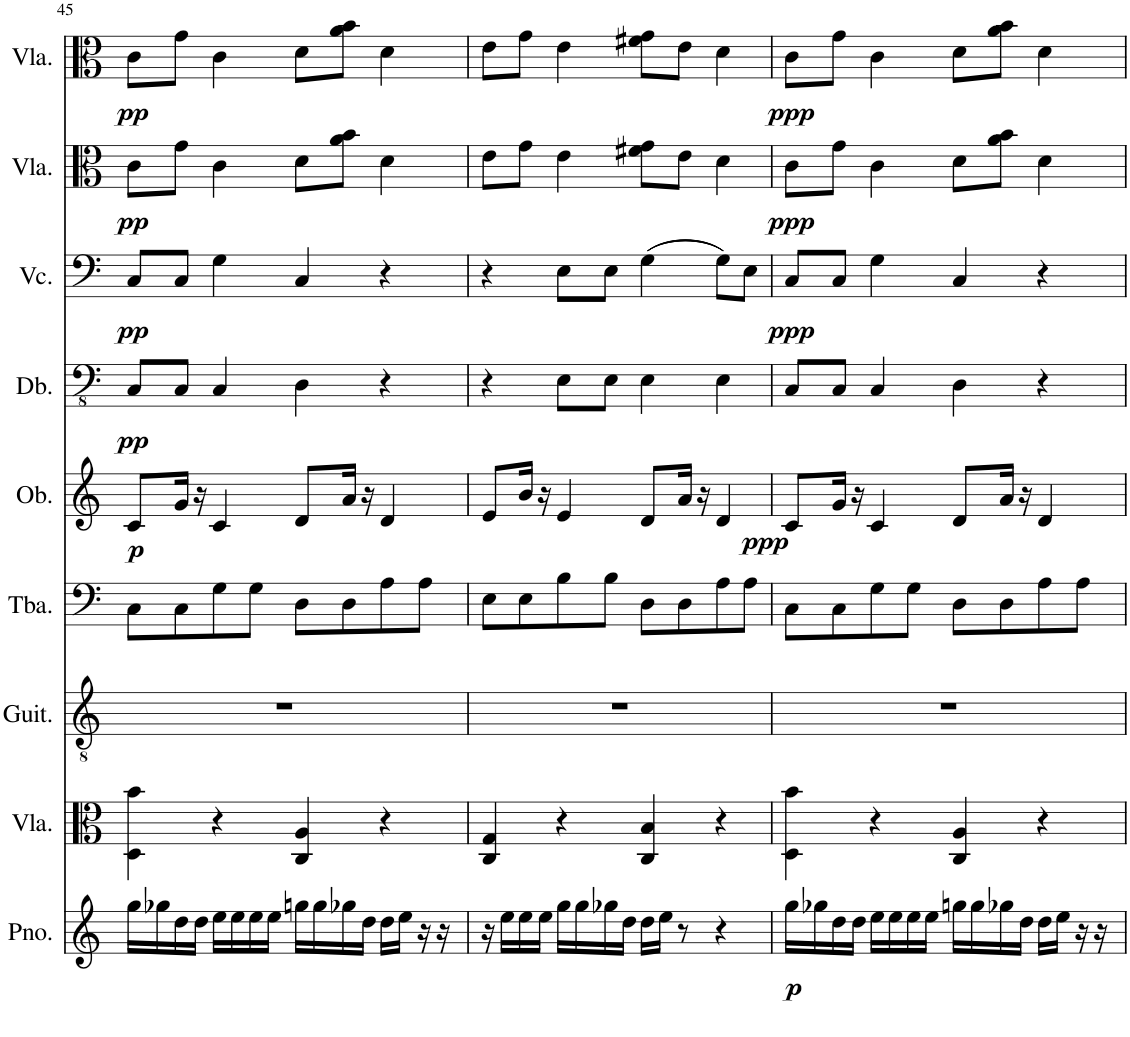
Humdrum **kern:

**kern	**dynam	**kern	**kern	**kern	**kern	**dynam	**kern	**dynam	**kern	**dynam	**kern	**dynam	**kern	**dynam
*part9	*part9	*part8	*part7	*part6	*part5	*part5	*part4	*part4	*part3	*part3	*part2	*part2	*part1	*part1
*staff9	*staff9	*staff8	*staff7	*staff6	*staff5	*staff5	*staff4	*staff4	*staff3	*staff3	*staff2	*staff2	*staff1	*staff1
*I"Piano	*	*I"Viola	*I"Classical Guitar	*I"Tuba	*I"Oboe	*	*I"Double Bass	*	*I"Violoncello	*	*I"Viola	*	*I"Viola	*
*I'Pno.	*	*I'Vla.	*I'Guit.	*I'Tba.	*I'Ob.	*	*I'Db.	*	*I'Vc.	*	*I'Vla.	*	*I'Vla.	*
!!LO:PB:g=z
*clefG2	*	*clefC3	*clefGv2	*clefF4	*clefG2	*	*clefFv4	*	*clefF4	*	*clefC3	*	*clefC3	*
*	*	*	*	*	*	*	*Trd7c12	*	*	*	*	*	*	*
*k[]	*	*k[]	*k[]	*k[]	*k[]	*	*k[]	*	*k[]	*	*k[]	*	*k[]	*
*M4/4	*	*M4/4	*M4/4	*M4/4	*M4/4	*	*M4/4	*	*M4/4	*	*M4/4	*	*M4/4	*
=45	=45	=45	=45	=45	=45	=45	=45	=45	=45	=45	=45	=45	=45	=45
!	!	!	!	!	!	!LO:DY:b	!	!LO:DY:b	!	!LO:DY:b	!	!LO:DY:b	!	!LO:DY:b
16gg\LL	.	4D\ 4b\	1r	8C\L	8c/L	p	8CC/L	pp	8C/L	pp	8c\L	pp	8c\L	pp
16gg-X\	.	.	.	.	.	.	.	.	.	.	.	.	.	.
16dd\	.	.	.	8C\	16g/Jk	.	8CC/J	.	8C/J	.	8g\J	.	8g\J	.
16dd\JJ	.	.	.	.	16r	.	.	.	.	.	.	.	.	.
16ee\LL	.	4r	.	8G\	4c/	.	4CC/	.	4G\	.	4c\	.	4c\	.
16ee\	.	.	.	.	.	.	.	.	.	.	.	.	.	.
16ee\	.	.	.	8G\J	.	.	.	.	.	.	.	.	.	.
16ee\JJ	.	.	.	.	.	.	.	.	.	.	.	.	.	.
16ggn\LL	.	4C/ 4A/	.	8D\L	8d/L	.	4DD\	.	4C/	.	8d\L	.	8d\L	.
16gg\	.	.	.	.	.	.	.	.	.	.	.	.	.	.
16gg-X\	.	.	.	8D\	16a/Jk	.	.	.	.	.	8a\ 8b\J	.	8a\ 8b\J	.
16dd\JJ	.	.	.	.	16r	.	.	.	.	.	.	.	.	.
16dd\LL	.	4r	.	8A\	4d/	.	4r	.	4r	.	4d\	.	4d\	.
16ee\JJ	.	.	.	.	.	.	.	.	.	.	.	.	.	.
16r	.	.	.	8A\J	.	.	.	.	.	.	.	.	.	.
16r	.	.	.	.	.	.	.	.	.	.	.	.	.	.
=46	=46	=46	=46	=46	=46	=46	=46	=46	=46	=46	=46	=46	=46	=46
16r	.	4C/ 4G/	1r	8E\L	8e/L	.	4r	.	4r	.	8e\L	.	8e\L	.
16ee\LL	.	.	.	.	.	.	.	.	.	.	.	.	.	.
16ee\	.	.	.	8E\	16b/Jk	.	.	.	.	.	8g\J	.	8g\J	.
16ee\JJ	.	.	.	.	16r	.	.	.	.	.	.	.	.	.
16gg\LL	.	4r	.	8B\	4e/	.	8EE\L	.	8E\L	.	4e\	.	4e\	.
16gg\	.	.	.	.	.	.	.	.	.	.	.	.	.	.
16gg-X\	.	.	.	8B\J	.	.	8EE\J	.	8E\J	.	.	.	.	.
16dd\JJ	.	.	.	.	.	.	.	.	.	.	.	.	.	.
16dd\LL	.	4C/ 4B/	.	8D\L	8d/L	.	4EE\	.	((4G\	.	8f#X\ 8g\L	.	8f#X\ 8g\L	.
16ee\JJ	.	.	.	.	.	.	.	.	.	.	.	.	.	.
8r	.	.	.	8D\	16a/Jk	.	.	.	.	.	8e\J	.	8e\J	.
.	.	.	.	.	16r	.	.	.	.	.	.	.	.	.
4r	.	4r	.	8A\	4d/	.	4EE\	.	8G\L))	.	4d\	.	4d\	.
.	.	.	.	8A\J	.	.	.	.	8E\J	.	.	.	.	.
=47	=47	=47	=47	=47	=47	=47	=47	=47	=47	=47	=47	=47	=47	=47
!	!LO:DY:b	!	!	!	!	!LO:DY:b	!	!	!	!LO:DY:b	!	!LO:DY:b	!	!LO:DY:b
16gg\LL	p	4D\ 4b\	1r	8C\L	8c/L	ppp	8CC/L	.	8C/L	ppp	8c\L	ppp	8c\L	ppp
16gg-X\	.	.	.	.	.	.	.	.	.	.	.	.	.	.
16dd\	.	.	.	8C\	16g/Jk	.	8CC/J	.	8C/J	.	8g\J	.	8g\J	.
16dd\JJ	.	.	.	.	16r	.	.	.	.	.	.	.	.	.
16ee\LL	.	4r	.	8G\	4c/	.	4CC/	.	4G\	.	4c\	.	4c\	.
16ee\	.	.	.	.	.	.	.	.	.	.	.	.	.	.
16ee\	.	.	.	8G\J	.	.	.	.	.	.	.	.	.	.
16ee\JJ	.	.	.	.	.	.	.	.	.	.	.	.	.	.
16ggn\LL	.	4C/ 4A/	.	8D\L	8d/L	.	4DD\	.	4C/	.	8d\L	.	8d\L	.
16gg\	.	.	.	.	.	.	.	.	.	.	.	.	.	.
16gg-X\	.	.	.	8D\	16a/Jk	.	.	.	.	.	8a\ 8b\J	.	8a\ 8b\J	.
16dd\JJ	.	.	.	.	16r	.	.	.	.	.	.	.	.	.
16dd\LL	.	4r	.	8A\	4d/	.	4r	.	4r	.	4d\	.	4d\	.
16ee\JJ	.	.	.	.	.	.	.	.	.	.	.	.	.	.
16r	.	.	.	8A\J	.	.	.	.	.	.	.	.	.	.
16r	.	.	.	.	.	.	.	.	.	.	.	.	.	.
=	=	=	=	=	=	=	=	=	=	=	=	=	=	=
*-	*-	*-	*-	*-	*-	*-	*-	*-	*-	*-	*-	*-	*-	*-
